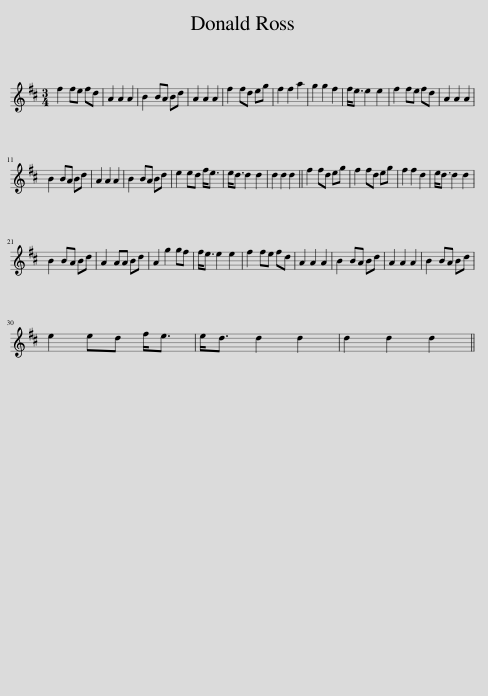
X:1
L:1/8
M:3/4
I:linebreak $
K:D
V:1 treble
V:1
 f2 fe fd | A2 A2 A2 | B2 BA Bd | A2 A2 A2 | f2 fd eg | %5
 f2 f2 a2 | g2 g2 f2 | f<e e2 e2 | f2 fe fd | A2 A2 A2 |$ %10
 B2 BA Bd | A2 A2 A2 | B2 BA Bd | e2 ed f<e | e<d d2 d2 | %15
 d2 d2 d2 || f2 fd eg | f2 fd eg | f2 f2 d2 | e<d d2 d2 |$ %20
 B2 BA Bd | A2 AA Bd | A2 g2 gf | f<e e2 e2 | f2 fe fd | %25
 A2 A2 A2 | B2 BA Bd | A2 A2 A2 | B2 BA Bd |$ e2 ed f<e | %30
 e<d d2 d2 | d2 d2 d2 || %32
